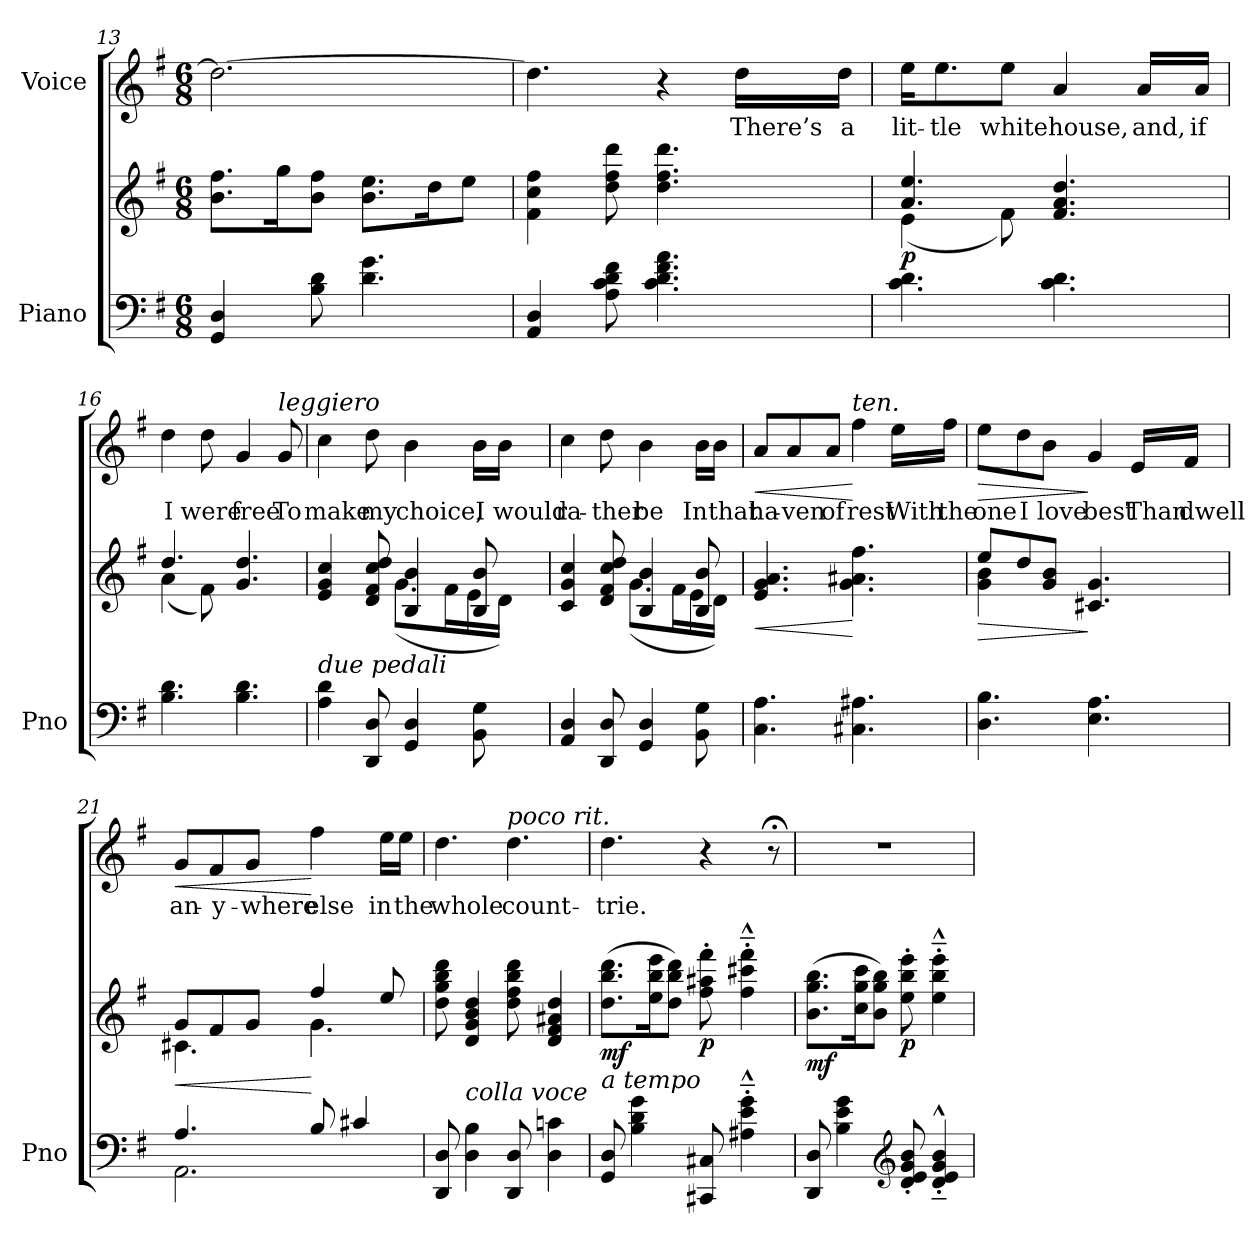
**kern	**kern	**dynam	**kern	**text	**dynam
*part2	*part2	*part2	*part1	*part1	*part1
*staff3	*staff2	*staff2/3	*staff1	*staff1	*staff1
*I"Piano	*	*	*I"Voice	*	*
*I'Pno	*	*	*	*	*
*clefF4	*clefG2	*	*clefG2	*	*
*k[f#]	*k[f#]	*	*k[f#]	*	*
*M6/8	*M6/8	*	*M6/8	*	*
=13	=13	=13	=13	=13	=13
4GG/ 4D/	8.b\ 8.ff#\L	.	2.dd\_	.	.
.	16gg\K	.	.	.	.
8B\ 8d\	8b\ 8ff#\J	.	.	.	.
4.d\ 4.g\	8.b\ 8.ee\L	.	.	.	.
.	16dd\K	.	.	.	.
.	8ee\J	.	.	.	.
=14	=14	=14	=14	=14	=14
4AA/ 4D/	4f#\ 4cc\ 4ff#\	.	4.dd\]	.	.
8A\ 8c\ 8d\ 8f#\	8dd\ 8ff#\ 8ddd\	.	.	.	.
4.c\ 4.d\ 4.f#\ 4.a\	4.dd\ 4.ff#\ 4.ddd\	.	4r	.	.
.	.	.	16dd\LL	There’s	.
.	.	.	16dd\JJ	a	.
=15	=15	=15	=15	=15	=15
*	*^	*	*	*	*
!	!	!	!LO:DY:b	!	!	!
4.c\ 4.d\	4.a/ 4.ee/	(4e\	p	16ee\KL	lit-	.
.	.	.	.	8.ee\	-tle	.
.	.	8f#\)	.	8ee\J	white	.
4.c\ 4.d\	4.f#/ 4.a/ 4.dd/	4.ryy	.	4a/	house,	.
.	.	.	.	16a/LL	and,	.
.	.	.	.	16a/JJ	if	.
=16	=16	=16	=16	=16	=16	=16
4.B\ 4.d\	4.dd/	(4a\	.	4dd\	I	.
.	.	8f#\)	.	8dd\	were	.
4.B\ 4.d\	4.g/ 4.dd/	4.ryy	.	4g/	free	.
!	!	!	!	!LO:TX:a:i:t=leggiero	!	!
.	.	.	.	8g/	To	.
=17	=17	=17	=17	=17	=17	=17
!LO:TX:i:t=due pedali	!	!	!	!	!	!
4A\ 4d\	4e/ 4g/ 4cc/	4.ryy	.	4cc\	make	.
8DD/ 8D/	8d/ 8f#/ 8cc/ 8dd/	.	.	8dd\	my	.
4GG/ 4D/	4B/ 4b/	(8.g\L	.	4b\	choice,	.
.	.	16f#\L	.	.	.	.
8BB\ 8G\	8B/ 8b/	16e\	.	16b\LL	I	.
.	.	16d\JJ)	.	16b\JJ	would	.
=18	=18	=18	=18	=18	=18	=18
4AA/ 4D/	4c/ 4g/ 4cc/	4.ryy	.	4cc\	ra-	.
8DD/ 8D/	8d/ 8f#/ 8cc/ 8dd/	.	.	8dd\	-ther	.
4GG/ 4D/	4B/ 4b/	(8.g\L	.	4b\	be	.
.	.	16f#\L	.	.	.	.
8BB\ 8G\	8B/ 8b/	16e\	.	16b\LL	In	.
.	.	16d\JJ)	.	16b\JJ	that	.
=19	=19	=19	=19	=19	=19	=19
!	!	!	!LO:HP:b	!	!	!LO:HP:b
*	*v	*v	*	*	*	*
4.C\ 4.A\	4.e/ 4.g/ 4.a/	<	8a/L	ha-	<
.	.	.	8a/	-ven	.
.	.	.	8a/J	of	.
!	!	!	!LO:TX:a:i:t=ten.	!	!
4.C#X\ 4.A#X\	4.g\ 4.a#X\ 4.ff#\	[	4ff#\	rest	[
.	.	.	16ee\LL	With	.
.	.	.	16ff#\JJ	the	.
=20	=20	=20	=20	=20	=20
!	!	!LO:HP:b	!	!	!LO:HP:b
*	*^	*	*	*	*
4.D\ 4.B\	8ee/L	4g\ 4b\	>	8ee\L	one	>
.	8dd/	.	.	8dd\	I	.
.	8g/ 8b/J	2ryy	.	8b\J	love	.
4.E\ 4.A\	4.c#X/ 4.g/	.	]	4g/	best	]
.	.	.	.	16e/LL	Than	.
.	.	.	.	16f#/JJ	dwell	.
=21	=21	=21	=21	=21	=21	=21
*^	*	*	*	*	*	*
!	!	!	!	!LO:HP:b	!	!	!LO:HP:b
4.A/	2.AA\	8g/L	4.c#X\	<	8g/L	an-	<
.	.	8f#/	.	.	8f#/	-y-	.
.	.	8g/J	.	.	8g/J	-where	.
8B/	.	4ff#/	4.g\	[	4ff#\	else	[
4c#X/	.	.	.	.	.	.	.
.	.	8ee/	.	.	16ee\LL	in	.
.	.	.	.	.	16ee\JJ	the	.
*v	*v	*	*	*	*	*	*
*	*v	*v	*	*	*	*
=22	=22	=22	=22	=22	=22
8DD/ 8D/	8dd\ 8gg\ 8bb\ 8ddd\	.	4.dd\	whole	.
!LO:TX:i:t=colla voce	!	!	!	!	!
4D\ 4B\	4d/ 4g/ 4b/ 4dd/	.	.	.	.
!	!	!	!LO:TX:a:i:t=poco rit.	!	!
8DD/ 8D/	8dd\ 8ff#\ 8bb\ 8ddd\	.	4.dd\	count-	.
4D\ 4cn\	4d/ 4f#/ 4a#X/ 4dd/	.	.	.	.
=23	=23	=23	=23	=23	=23
!LO:TX:i:t=a tempo	!	!	!	!	!
!	!	!LO:DY:b	!	!	!
8GG/ 8D/	(8.dd\ 8.bb\ 8.ddd\L	mf	4.dd\	-trie.	.
4B\ 4d\ 4g\	.	.	.	.	.
.	16ee\ 16bb\ 16eee\K	.	.	.	.
.	8dd\ 8bb\ 8ddd\J)	.	.	.	.
!	!	!LO:DY:b	!	!	!
8CC#X/ 8C#X/	8ff#\' 8aa#X\' 8fff#\'	p	4r	.	.
4A#X\'~^^ 4e\'~^^ 4g\'~^^	4ff#\'~^^ 4ccc#X\'~^^ 4fff#\'~^^	.	.	.	.
.	.	.	8r;<	.	.
=24	=24	=24	=24	=24	=24
!	!	!LO:DY:b	!	!	!
8DD/ 8D/	(8.b\ 8.gg\ 8.bb\L	mf	2.r	.	.
4B\ 4e\ 4g\	.	.	.	.	.
.	16cc\ 16gg\ 16ccc\K	.	.	.	.
.	8b\ 8gg\ 8bb\J)	.	.	.	.
*clefG2	*	*	*	*	*
!	!	!LO:DY:b	!	!	!
8d/' 8e/' 8g/' 8b/'	8ee\' 8bb\' 8eee\'	p	.	.	.
4d/'~^^ 4e/'~^^ 4g/'~^^ 4b/'~^^	4ee\'~^^ 4bb\'~^^ 4eee\'~^^	.	.	.	.
=	=	=	=	=	=
*-	*-	*-	*-	*-	*-
